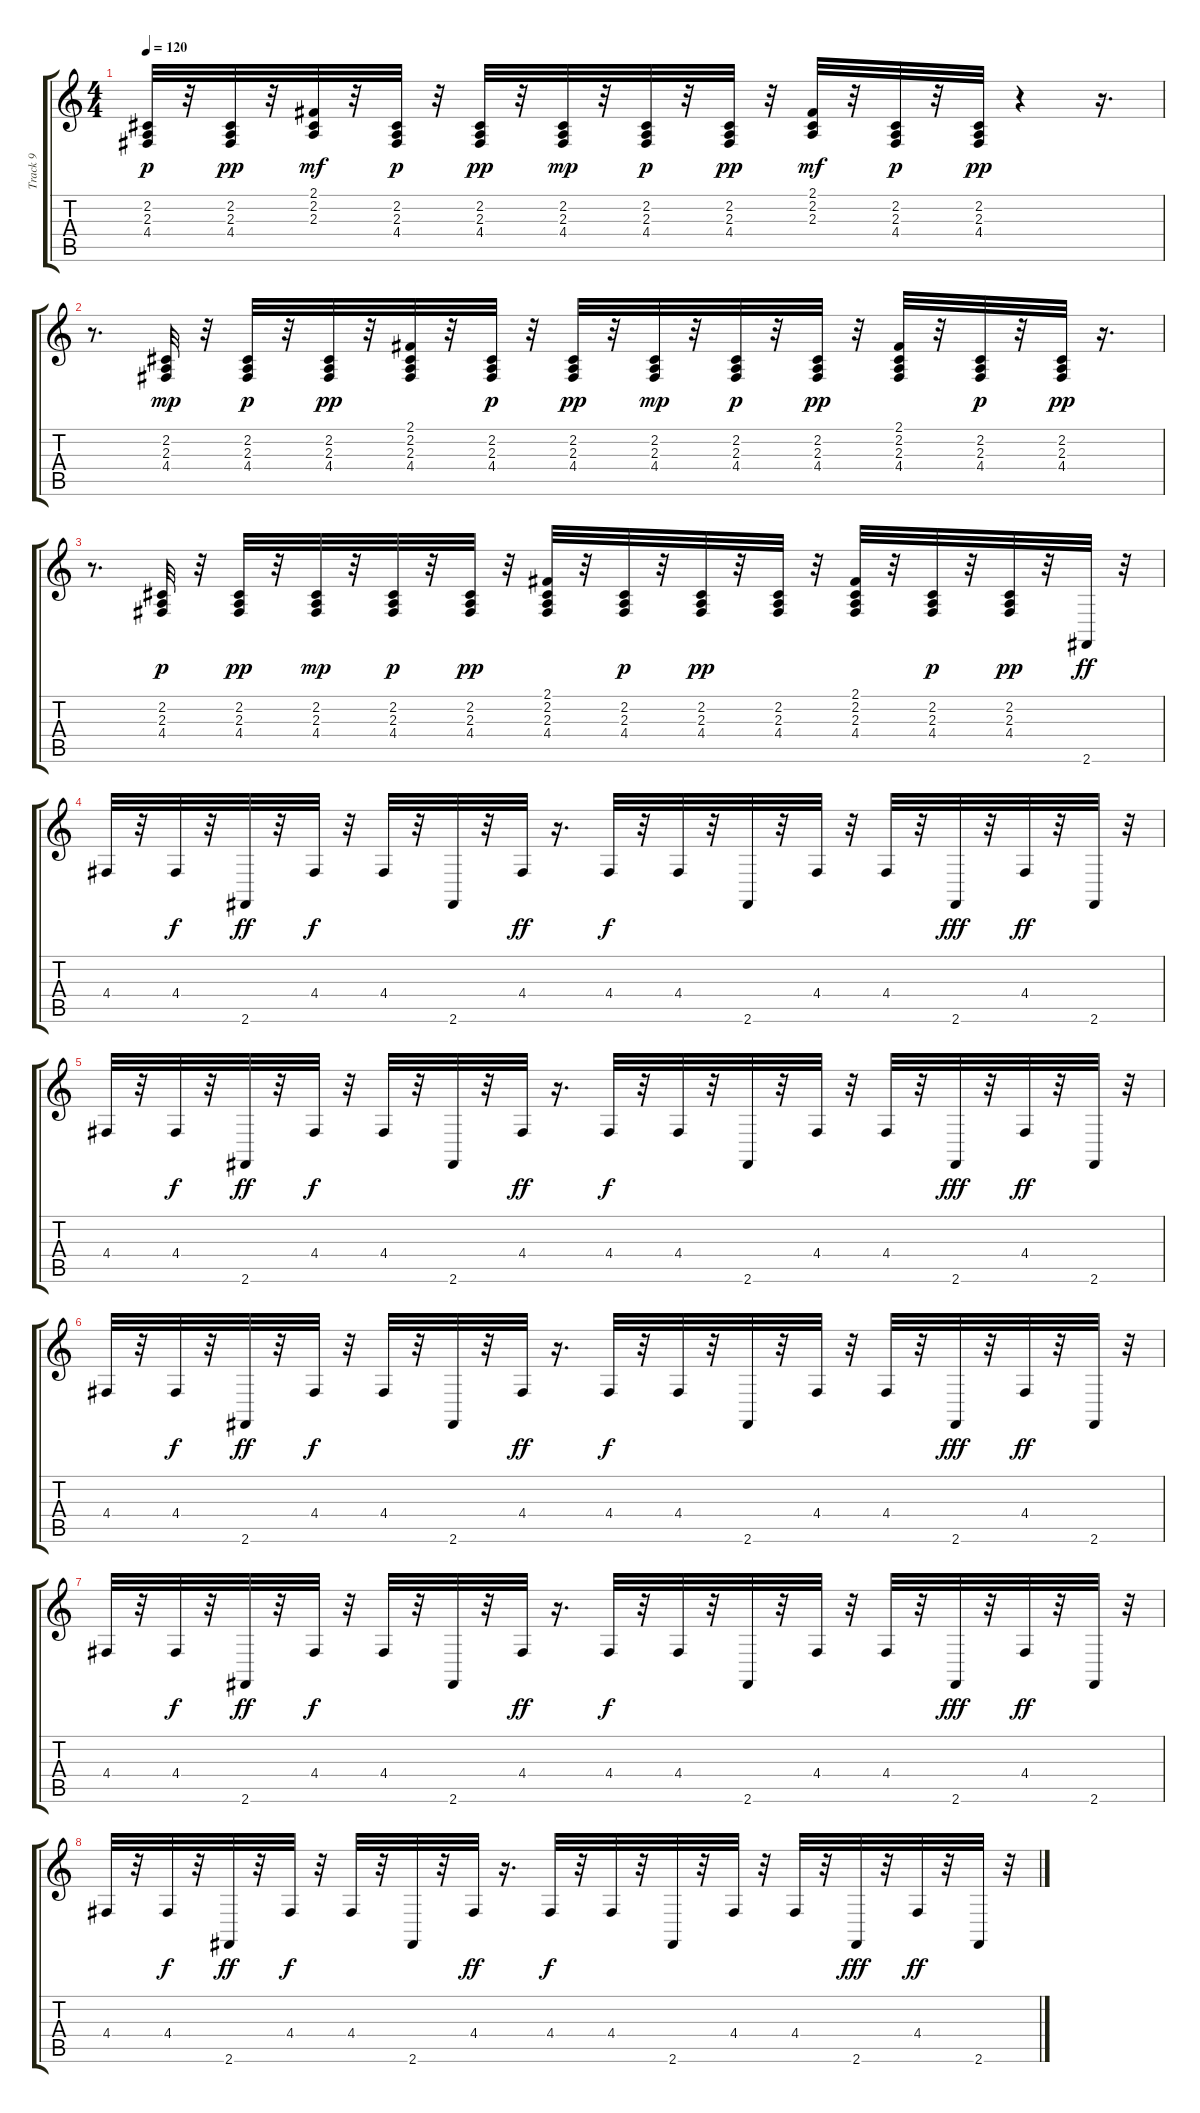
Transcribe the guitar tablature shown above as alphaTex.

\track ("Track 9" "Track 9") {instrument clavinet}
\staff {score tabs}
\tuning (E4 B3 G3 D3 A2 E2) {hide}
\ts (4 4)
\tempo 120
\clef g2
\ks c
(2.2 2.3 4.4).32{dy p} r.32 (2.2 2.3 4.4).32{dy pp} r.32 (2.1 2.2 2.3).32{dy mf} r.32 (2.2 2.3 4.4).32{dy p} r.32 (2.2 2.3 4.4).32{dy pp} r.32 (2.2 2.3 4.4).32{dy mp} r.32 (2.2 2.3 4.4).32{dy p} r.32 (2.2 2.3 4.4).32{dy pp} r.32 (2.1 2.2 2.3).32{dy mf} r.32 (2.2 2.3 4.4).32{dy p} r.32 (2.2 2.3 4.4).32{dy pp} r.4 r.16{d} |
r.8{d} (2.2 2.3 4.4).32{dy mp} r.32 (2.2 2.3 4.4).32{dy p} r.32 (2.2 2.3 4.4).32{dy pp} r.32 (2.1 2.2 2.3 4.4).32 r.32 (2.2 2.3 4.4).32{dy p} r.32 (2.2 2.3 4.4).32{dy pp} r.32 (2.2 2.3 4.4).32{dy mp} r.32 (2.2 2.3 4.4).32{dy p} r.32 (2.2 2.3 4.4).32{dy pp} r.32 (2.1 2.2 2.3 4.4).32 r.32 (2.2 2.3 4.4).32{dy p} r.32 (2.2 2.3 4.4).32{dy pp} r.16{d} |
r.8{d} (2.2 2.3 4.4).32{dy p} r.32 (2.2 2.3 4.4).32{dy pp} r.32 (2.2 2.3 4.4).32{dy mp} r.32 (2.2 2.3 4.4).32{dy p} r.32 (2.2 2.3 4.4).32{dy pp} r.32 (2.1 2.2 2.3 4.4).32 r.32 (2.2 2.3 4.4).32{dy p} r.32 (2.2 2.3 4.4).32{dy pp} r.32 (2.2 2.3 4.4).32 r.32 (2.1 2.2 2.3 4.4).32 r.32 (2.2 2.3 4.4).32{dy p} r.32 (2.2 2.3 4.4).32{dy pp} r.32 2.6.32{dy ff} r.32 |
4.4.32 r.32 4.4.32{dy f} r.32 2.6.32{dy ff} r.32 4.4.32{dy f} r.32 4.4.32 r.32 2.6.32 r.32 4.4.32{dy ff} r.16{d} 4.4.32{dy f} r.32 4.4.32 r.32 2.6.32 r.32 4.4.32 r.32 4.4.32 r.32 2.6.32{dy fff} r.32 4.4.32{dy ff} r.32 2.6.32 r.32 |
4.4.32 r.32 4.4.32{dy f} r.32 2.6.32{dy ff} r.32 4.4.32{dy f} r.32 4.4.32 r.32 2.6.32 r.32 4.4.32{dy ff} r.16{d} 4.4.32{dy f} r.32 4.4.32 r.32 2.6.32 r.32 4.4.32 r.32 4.4.32 r.32 2.6.32{dy fff} r.32 4.4.32{dy ff} r.32 2.6.32 r.32 |
4.4.32 r.32 4.4.32{dy f} r.32 2.6.32{dy ff} r.32 4.4.32{dy f} r.32 4.4.32 r.32 2.6.32 r.32 4.4.32{dy ff} r.16{d} 4.4.32{dy f} r.32 4.4.32 r.32 2.6.32 r.32 4.4.32 r.32 4.4.32 r.32 2.6.32{dy fff} r.32 4.4.32{dy ff} r.32 2.6.32 r.32 |
4.4.32 r.32 4.4.32{dy f} r.32 2.6.32{dy ff} r.32 4.4.32{dy f} r.32 4.4.32 r.32 2.6.32 r.32 4.4.32{dy ff} r.16{d} 4.4.32{dy f} r.32 4.4.32 r.32 2.6.32 r.32 4.4.32 r.32 4.4.32 r.32 2.6.32{dy fff} r.32 4.4.32{dy ff} r.32 2.6.32 r.32 |
4.4.32 r.32 4.4.32{dy f} r.32 2.6.32{dy ff} r.32 4.4.32{dy f} r.32 4.4.32 r.32 2.6.32 r.32 4.4.32{dy ff} r.16{d} 4.4.32{dy f} r.32 4.4.32 r.32 2.6.32 r.32 4.4.32 r.32 4.4.32 r.32 2.6.32{dy fff} r.32 4.4.32{dy ff} r.32 2.6.32 r.32
